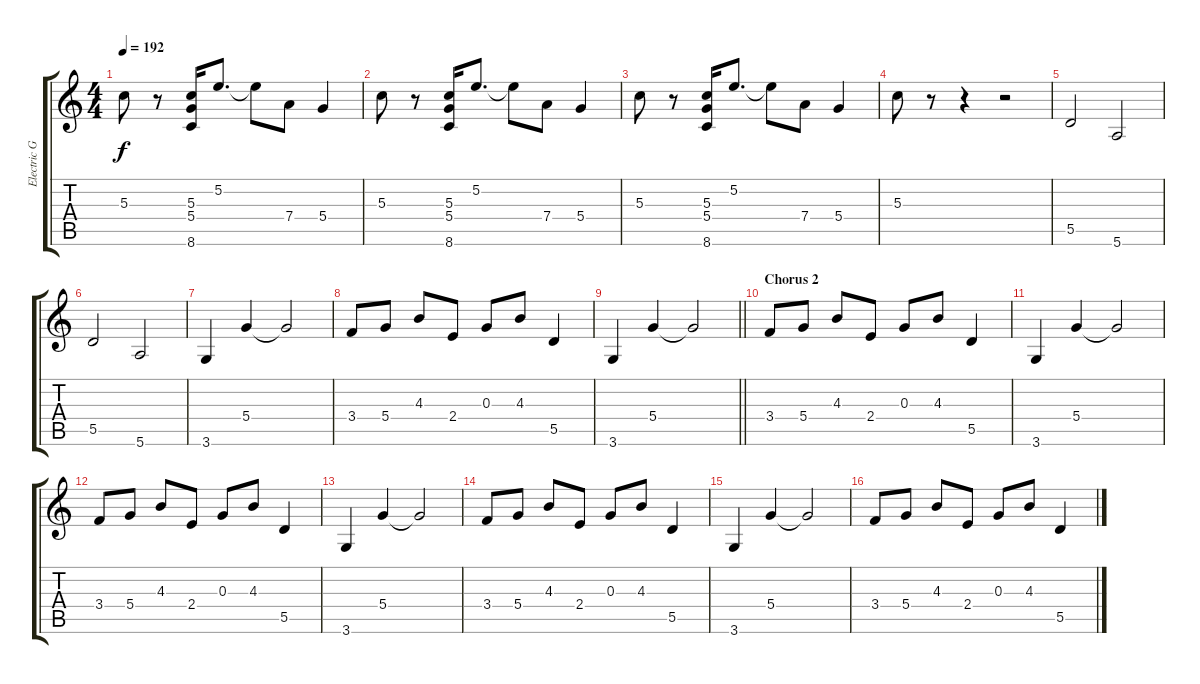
\track ("Electric Guitar (Clean) " "Electric G") {instrument electricguitarclean}
\staff {score tabs}
\tuning (E4 B3 G3 D3 A2 E2) {hide}
\ts (4 4)
\tempo 192
\clef g2
\ks c
5.3.8{dy f} r.8 (5.3 5.4 8.6).16 5.2.8{d} 5.2{t}.8 7.4.8 5.4.4 |
5.3.8 r.8 (5.3 5.4 8.6).16 5.2.8{d} 5.2{t}.8 7.4.8 5.4.4 |
5.3.8 r.8 (5.3 5.4 8.6).16 5.2.8{d} 5.2{t}.8 7.4.8 5.4.4 |
5.3.8 r.8 r.4 r.2 |
5.5.2 5.6.2 |
5.5.2 5.6.2 |
3.6.4 5.4.4 5.4{t}.2 |
3.4.8 5.4.8 4.3.8 2.4.8 0.3.8 4.3.8 5.5.4 |
\barLineRight lightlight
3.6.4 5.4.4 5.4{t}.2 |
\section ("" "Chorus 2")
3.4.8 5.4.8 4.3.8 2.4.8 0.3.8 4.3.8 5.5.4 |
3.6.4 5.4.4 5.4{t}.2 |
3.4.8 5.4.8 4.3.8 2.4.8 0.3.8 4.3.8 5.5.4 |
3.6.4 5.4.4 5.4{t}.2 |
3.4.8 5.4.8 4.3.8 2.4.8 0.3.8 4.3.8 5.5.4 |
3.6.4 5.4.4 5.4{t}.2 |
3.4.8 5.4.8 4.3.8 2.4.8 0.3.8 4.3.8 5.5.4
